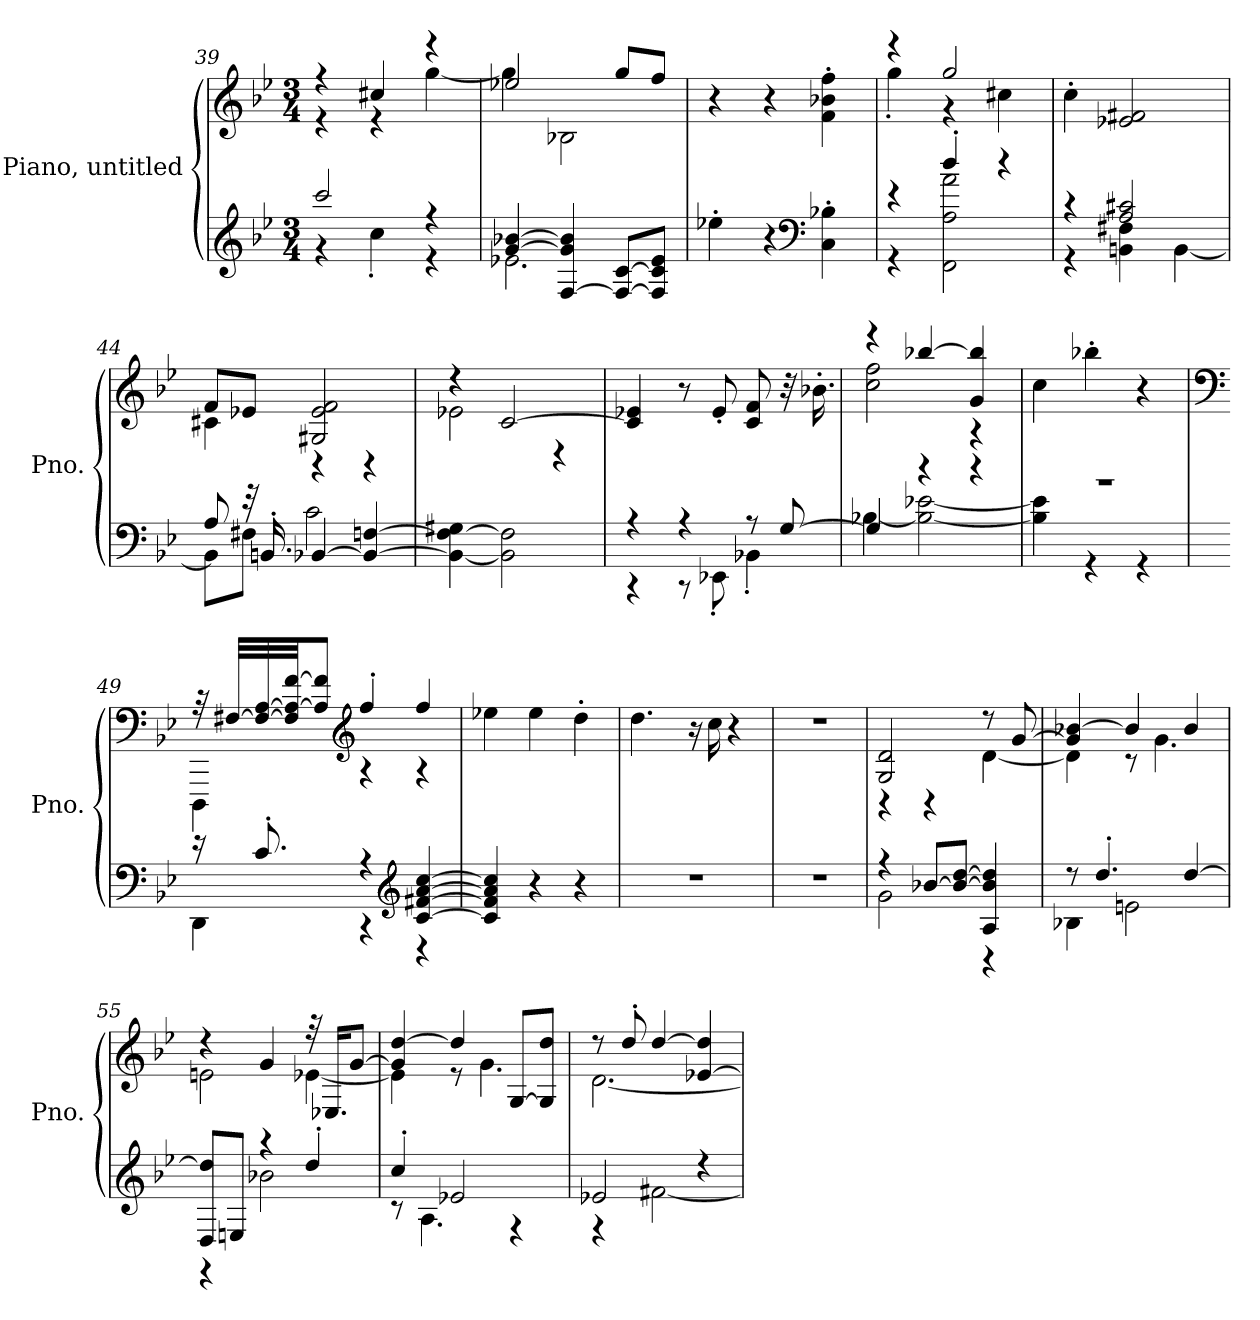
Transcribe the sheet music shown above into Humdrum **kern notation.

**kern	**kern
*part1	*part1
*staff2	*staff1
*I"Piano, untitled	*
*I'Pno.	*
*clefG2	*clefG2
*k[b-e-]	*k[b-e-]
*M3/4	*M3/4
=39	=39
*^	*^
2ccc/	4r	4r	4r
.	4cc'\	4cc#X/	4r
4r	4r	4r	[4gg\
=40	=40	=40	=40
[4g/ [4b-X/	2.e-X\	2ee-X/	4gg\]
[4F/ 4g/] 4b-/]	.	.	2B-X\
8F/_ [8c/L	.	8gg/L	.
8F/] 8c/] 8e-/J	.	8ff/J	.
*v	*v	*	*
*	*v	*v
=41	=41
4ee-X'\	4r
4r	4r
*clefF4	*
4C\' 4B-X\'	4f\' 4b-X\' 4ff\'
=42	=42
*^	*^
4r	4r	4r	4gg'\
4dd'/	2FF\ 2A\ 2a\	2gg/	4r
4r	.	.	4cc#X\
*	*	*v	*v
=43	=43	=43
4r	4r	4cc'\
2A/ 2c#X/	4BB\ 4F#X\	2e-X/ 2f#X/
.	[4BB\	.
!!LO:PB:g=z
=44	=44	=44
*	*	*^
8A/	8BB\L]	8f/L	4c#X\
32r	8F#X\J	8e-X/J	.
16.BB'/	.	.	.
[4BB-X/	2c\	2G#X/ 2e-/ 2f/	4r
4BB-/_ [4Fn/	.	.	4r
*v	*v	*	*
=45	=45	=45
4BB-\_ 4F\_ 4G#X\	4r	2e-X\
2BB-\] 2F\]	[2c/	.
.	.	4r
*	*v	*v
=46	=46
*^	*
4r	4r	4c/] 4e-X/
4r	8r	8r
.	8EE-X'\	8e-'/
8r	4BB-X'\	8c/ 8f/
[8G/	.	32r
.	.	16.b-X'\
=47	=47	=47
*	*	*^
4G/]	[4B-X\	4r	2cc\ 2ff\
4r	2B-\_ [2e-X\	[4bb-X/	.
4r	.	4g/ 4bb-/]	4r
*	*	*v	*v
=48	=48	=48
2.r	4B-\] 4e-\]	4cc\
.	4r	4bb-X'\
.	4r	4r
!!LO:LB:g=z
=49	=49	=49
*	*	*clefF4
*	*	*^
16r	4DD\	32r	4DDD\
.	.	[32F#X/LLL	.
8.c'/	.	32F#/_ [32A/	.
.	.	32F#/] 32A/_ [32f/JJ	.
.	.	8A/] 8f/]J	.
*	*	*clefG2	*
4r	4r	4ff'/	4r
*clefG2	*	*	*
[4c/ [4f#X/ [4a/ [4cc/	4r	4ff/	4r
*v	*v	*	*
*	*v	*v
=50	=50
4c/] 4f#/] 4a/] 4cc/]	4ee-X\
4r	4ee-\
4r	4dd'\
=51	=51
2.r	4.dd\
.	16r
.	16cc\
.	4r
=52	=52
2.r	2.r
=53	=53
*^	*^
4r	2g\	2G/ 2d/	4r
[8b-X/L	.	.	4r
8b-/_ [8dd/J	.	.	.
4A/ 4b-/] 4dd/]	4r	8r	[4d\
.	.	[8g/	.
=54	=54	=54	=54
8r	4B-X\	4g/] [4b-X/	4d\]
4.dd'/	.	.	.
.	2e\	4b-/]	8r
.	.	.	4.g\
[4dd/	.	4b-/	.
!!LO:LB:g=z	!!
=55	=55	=55	=55
8D/ 8dd/]L	4r	4r	2e\
8E/J	.	.	.
4r	2b-X\	4g/	.
4dd'/	.	32r	[4e-X\
.	.	16.E-X/KL	.
.	.	[8g/J	.
=56	=56	=56	=56
4cc'/	8r	4g/] [4dd/	4e-\]
.	4.A\	.	.
2e-X/	.	4dd/]	8r
.	.	.	4.g\
.	4r	[8G/L	.
.	.	8G/] 8dd/J	.
=57	=57	=57	=57
2e-X/	4r	8r	[2.d\
.	.	8dd'/	.
.	[2f#X\	[4dd/	.
4r	.	[4e-X/ 4dd/]	.
*v	*v	*	*
*	*v	*v
=	=
*-	*-
